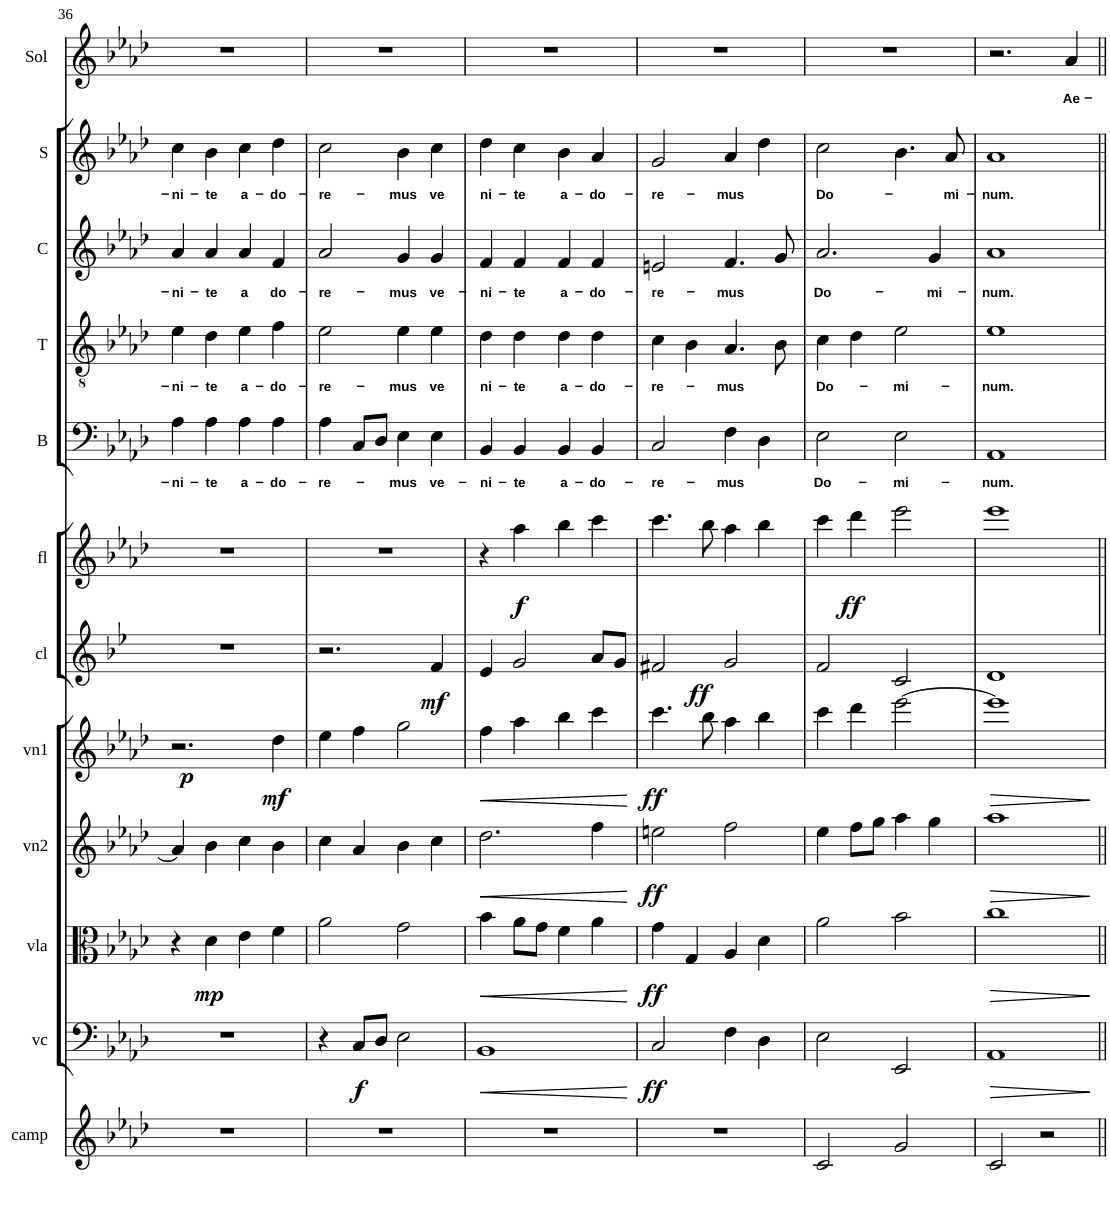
**kern	**kern	**dynam	**kern	**dynam	**kern	**dynam	**kern	**dynam	**kern	**dynam	**kern	**dynam	**kern	**text	**kern	**text	**kern	**text	**kern	**text	**kern	**text
*part12	*part11	*part11	*part10	*part10	*part9	*part9	*part8	*part8	*part7	*part7	*part6	*part6	*part5	*part5	*part4	*part4	*part3	*part3	*part2	*part2	*part1	*part1
*staff12	*staff11	*staff11	*staff10	*staff10	*staff9	*staff9	*staff8	*staff8	*staff7	*staff7	*staff6	*staff6	*staff5	*staff5	*staff4	*staff4	*staff3	*staff3	*staff2	*staff2	*staff1	*staff1
*I"Campane	*I"Violoncello	*	*I"Viola	*	*I"Violino 2	*	*I"Violino 1	*	*I"Clarinetto	*	*I"Flauto	*	*I"B	*	*I"T	*	*I"C	*	*I"S	*	*I"Solista	*
*I'camp	*I'vc	*	*I'vla	*	*I'vn2	*	*I'vn1	*	*I'cl	*	*I'fl	*	*I'B	*	*I'T	*	*I'C	*	*I'S	*	*I'Sol	*
!!LO:PB:g=z
*clefG2	*clefF4	*	*clefC3	*	*clefG2	*	*clefG2	*	*clefG2	*	*clefG2	*	*clefF4	*	*clefGv2	*	*clefG2	*	*clefG2	*	*clefG2	*
*	*	*	*	*	*	*	*	*	*Trd1c2	*	*	*	*	*	*	*	*	*	*	*	*	*
*k[b-e-a-d-]	*k[b-e-a-d-]	*	*k[b-e-a-d-]	*	*k[b-e-a-d-]	*	*k[b-e-a-d-]	*	*k[b-e-]	*	*k[b-e-a-d-]	*	*k[b-e-a-d-]	*	*k[b-e-a-d-]	*	*k[b-e-a-d-]	*	*k[b-e-a-d-]	*	*k[b-e-a-d-]	*
*M4/4	*M4/4	*	*M4/4	*	*M4/4	*	*M4/4	*	*M4/4	*	*M4/4	*	*M4/4	*	*M4/4	*	*M4/4	*	*M4/4	*	*M4/4	*
*met(c)	*met(c)	*	*met(c)	*	*met(c)	*	*met(c)	*	*met(c)	*	*met(c)	*	*met(c)	*	*met(c)	*	*met(c)	*	*met(c)	*	*met(c)	*
=36	=36	=36	=36	=36	=36	=36	=36	=36	=36	=36	=36	=36	=36	=36	=36	=36	=36	=36	=36	=36	=36	=36
!	!	!	!	!	!	!	!	!LO:DY:b	!	!	!	!	!	!LO:LY:b	!	!LO:LY:b	!	!LO:LY:b	!	!LO:LY:b	!	!
1r	1r	.	4r	.	4a-/]	.	2.r	p	1r	.	1r	.	4A-\	-ni-	4e-\	-ni-	4a-/	-ni-	4cc\	-ni-	1r	.
!	!	!	!	!LO:DY:b	!	!	!	!	!	!	!	!	!	!LO:LY:b	!	!LO:LY:b	!	!LO:LY:b	!	!LO:LY:b	!	!
.	.	.	4d-\	mp	4b-\	.	.	.	.	.	.	.	4A-\	-te	4d-\	-te	4a-/	-te	4b-\	-te	.	.
!	!	!	!	!	!	!	!	!	!	!	!	!	!	!LO:LY:b	!	!LO:LY:b	!	!LO:LY:b	!	!LO:LY:b	!	!
.	.	.	4e-\	.	4cc\	.	.	.	.	.	.	.	4A-\	a-	4e-\	a-	4a-/	a	4cc\	a-	.	.
!	!	!	!	!	!	!	!	!LO:DY:b	!	!	!	!	!	!LO:LY:b	!	!LO:LY:b	!	!LO:LY:b	!	!LO:LY:b	!	!
.	.	.	4f\	.	4b-\	.	4dd-\	mf	.	.	.	.	4A-\	-do-	4f\	-do-	4f/	do-	4dd-\	-do-	.	.
=37	=37	=37	=37	=37	=37	=37	=37	=37	=37	=37	=37	=37	=37	=37	=37	=37	=37	=37	=37	=37	=37	=37
!	!	!	!	!	!	!	!	!	!	!	!	!	!	!LO:LY:b	!	!LO:LY:b	!	!LO:LY:b	!	!LO:LY:b	!	!
1r	4r	.	2a-\	.	4cc\	.	4ee-\	.	2.r	.	1r	.	4A-\	-re-	2e-\	-re-	2a-/	-re-	2cc\	-re-	1r	.
!	!	!LO:DY:b	!	!	!	!	!	!	!	!	!	!	!	!	!	!	!	!	!	!	!	!
.	8C/L	f	.	.	4a-/	.	4ff\	.	.	.	.	.	8C/L	.	.	.	.	.	.	.	.	.
.	8D-/J	.	.	.	.	.	.	.	.	.	.	.	8D-/J	.	.	.	.	.	.	.	.	.
!	!	!	!	!	!	!	!	!	!	!	!	!	!	!LO:LY:b	!	!LO:LY:b	!	!LO:LY:b	!	!LO:LY:b	!	!
.	2E-\	.	2g\	.	4b-\	.	2gg\	.	.	.	.	.	4E-\	-mus	4e-\	-mus	4g/	-mus	4b-\	-mus	.	.
!	!	!	!	!	!	!	!	!	!	!LO:DY:b	!	!	!	!LO:LY:b	!	!LO:LY:b	!	!LO:LY:b	!	!LO:LY:b	!	!
.	.	.	.	.	4cc\	.	.	.	4f/	mf	.	.	4E-\	ve-	4e-\	ve	4g/	ve-	4cc\	ve	.	.
=38	=38	=38	=38	=38	=38	=38	=38	=38	=38	=38	=38	=38	=38	=38	=38	=38	=38	=38	=38	=38	=38	=38
!	!	!LO:HP:b	!	!LO:HP:b	!	!LO:HP:b	!	!LO:HP:b	!	!	!	!	!	!LO:LY:b	!	!LO:LY:b	!	!LO:LY:b	!	!LO:LY:b	!	!
1r	1BB-	<	4b-\	<	2.dd-\	<	4ff\	<	4e-/	.	4r	.	4BB-/	-ni-	4d-\	ni-	4f/	-ni-	4dd-\	ni-	1r	.
!	!	!	!	!	!	!	!	!	!	!	!	!LO:DY:b	!	!LO:LY:b	!	!LO:LY:b	!	!LO:LY:b	!	!LO:LY:b	!	!
.	.	.	8a-\L	.	.	.	4aa-\	.	2g/	.	4aa-\	f	4BB-/	-te	4d-\	-te	4f/	-te	4cc\	-te	.	.
.	.	.	8g\J	.	.	.	.	.	.	.	.	.	.	.	.	.	.	.	.	.	.	.
!	!	!	!	!	!	!	!	!	!	!	!	!	!	!LO:LY:b	!	!LO:LY:b	!	!LO:LY:b	!	!LO:LY:b	!	!
.	.	.	4f\	.	.	.	4bb-\	.	.	.	4bb-\	.	4BB-/	a-	4d-\	a-	4f/	a-	4b-\	a-	.	.
!	!	!	!	!	!	!	!	!	!	!	!	!	!	!LO:LY:b	!	!LO:LY:b	!	!LO:LY:b	!	!LO:LY:b	!	!
.	.	.	4a-\	.	4ff\	.	4ccc\	.	8a/L	.	4ccc\	.	4BB-/	-do-	4d-\	-do-	4f/	-do-	4a-/	-do-	.	.
.	.	.	.	.	.	.	.	.	8g/J	.	.	.	.	.	.	.	.	.	.	.	.	.
.	.	[	.	[	.	[	.	[	.	.	.	.	.	.	.	.	.	.	.	.	.	.
=39	=39	=39	=39	=39	=39	=39	=39	=39	=39	=39	=39	=39	=39	=39	=39	=39	=39	=39	=39	=39	=39	=39
!	!	!LO:DY:b	!	!LO:DY:b	!	!LO:DY:b	!	!LO:DY:b	!	!	!	!	!	!LO:LY:b	!	!LO:LY:b	!	!LO:LY:b	!	!LO:LY:b	!	!
1r	2C/	ff	4g\	ff	2een\	ff	4.ccc\	ff	2f#X/	.	4.ccc\	.	2C/	-re-	4c\	-re-	2en/	-re-	2g/	-re-	1r	.
.	.	.	4G/	.	.	.	.	.	.	.	.	.	.	.	4B-\	.	.	.	.	.	.	.
.	.	.	.	.	.	.	8bb-\	.	.	.	8bb-\	.	.	.	.	.	.	.	.	.	.	.
!	!	!	!	!	!	!	!	!	!	!LO:DY:b	!	!	!	!LO:LY:b	!	!LO:LY:b	!	!LO:LY:b	!	!LO:LY:b	!	!
.	4F\	.	4A-/	.	2ff\	.	4aa-\	.	2g/	ff	4aa-\	.	4F\	-mus	4.A-/	-mus	4.f/	-mus	4a-/	-mus	.	.
.	4D-\	.	4d-\	.	.	.	4bb-\	.	.	.	4bb-\	.	4D-\	.	.	.	.	.	4dd-\	.	.	.
.	.	.	.	.	.	.	.	.	.	.	.	.	.	.	8B-\	.	8g/	.	.	.	.	.
=40	=40	=40	=40	=40	=40	=40	=40	=40	=40	=40	=40	=40	=40	=40	=40	=40	=40	=40	=40	=40	=40	=40
!	!	!	!	!	!	!	!	!	!	!	!	!	!	!LO:LY:b	!	!LO:LY:b	!	!LO:LY:b	!	!LO:LY:b	!	!
2c/	2E-\	.	2a-\	.	4ee-\	.	4ccc\	.	2f/	.	4ccc\	.	2E-\	Do-	4c\	Do-	2.a-/	Do-	2cc\	Do-	1r	.
!	!	!	!	!	!	!	!	!	!	!	!	!LO:DY:b	!	!	!	!	!	!	!	!	!	!
.	.	.	.	.	8ff\L	.	4ddd-\	.	.	.	4ddd-\	ff	.	.	4d-\	.	.	.	.	.	.	.
.	.	.	.	.	8gg\J	.	.	.	.	.	.	.	.	.	.	.	.	.	.	.	.	.
!	!	!	!	!	!	!	!	!	!	!	!	!	!	!LO:LY:b	!	!LO:LY:b	!	!	!	!	!	!
2g/	2EE-/	.	2b-\	.	4aa-\	.	[2eee-\	.	2c/	.	2eee-\	.	2E-\	-mi-	2e-\	-mi-	.	.	4.b-\	.	.	.
!	!	!	!	!	!	!	!	!	!	!	!	!	!	!	!	!	!	!LO:LY:b	!	!	!	!
.	.	.	.	.	4gg\	.	.	.	.	.	.	.	.	.	.	.	4g/	-mi-	.	.	.	.
!	!	!	!	!	!	!	!	!	!	!	!	!	!	!	!	!	!	!	!	!LO:LY:b	!	!
.	.	.	.	.	.	.	.	.	.	.	.	.	.	.	.	.	.	.	8a-/	-mi-	.	.
=41	=41	=41	=41	=41	=41	=41	=41	=41	=41	=41	=41	=41	=41	=41	=41	=41	=41	=41	=41	=41	=41	=41
!	!	!LO:HP:b	!	!LO:HP:b	!	!LO:HP:b	!	!LO:HP:b	!	!	!	!	!	!LO:LY:b	!	!LO:LY:b	!	!LO:LY:b	!	!LO:LY:b	!	!
2c/	1AA-	>	1cc	>	1aa-	>	1eee-]	>	1d	.	1eee-	.	1AA-	-num.	1e-	-num.	1a-	-num.	1a-	-num.	2.r	.
2r	.	.	.	.	.	.	.	.	.	.	.	.	.	.	.	.	.	.	.	.	.	.
!	!	!	!	!	!	!	!	!	!	!	!	!	!	!	!	!	!	!	!	!	!	!LO:LY:b
.	.	.	.	.	.	.	.	.	.	.	.	.	.	.	.	.	.	.	.	.	4a-/	Ae-
.	.	]	.	]	.	]	.	]	.	.	.	.	.	.	.	.	.	.	.	.	.	.
=||	=||	=||	=||	=||	=||	=||	=||	=||	=||	=||	=||	=||	=||	=||	=||	=||	=||	=||	=||	=||	=||	=||
*-	*-	*-	*-	*-	*-	*-	*-	*-	*-	*-	*-	*-	*-	*-	*-	*-	*-	*-	*-	*-	*-	*-
